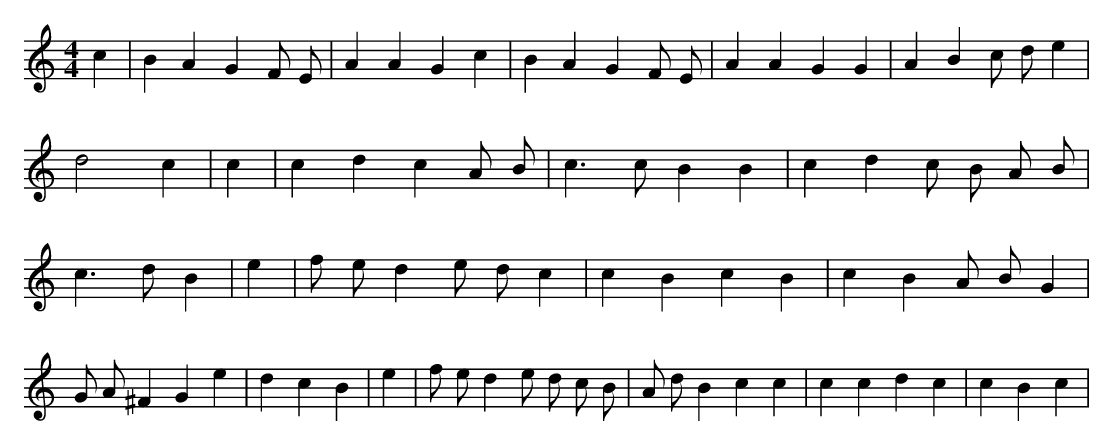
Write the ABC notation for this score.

X:1
M:4/4
L:1/8
K:C
c2 | B2 A2 G2 F E | A2 A2 G2 c2 | B2 A2 G2 F E | A2 A2 G2 G2 | A2 B2 c d e2 | d4 c2 | c2 | c2 d2 c2 A B | c3 c B2 B2 | c2 d2 c B A B | c3 d B2 | e2 | f e d2 e d c2 | c2 B2 c2 B2 | c2 B2 A B G2 | G A ^F2 G2 e2 | d2 c2 B2 | e2 | f e d2 e d c B | A d B2 c2 c2 | c2 c2 d2 c2 | c2 B2 c2 |
